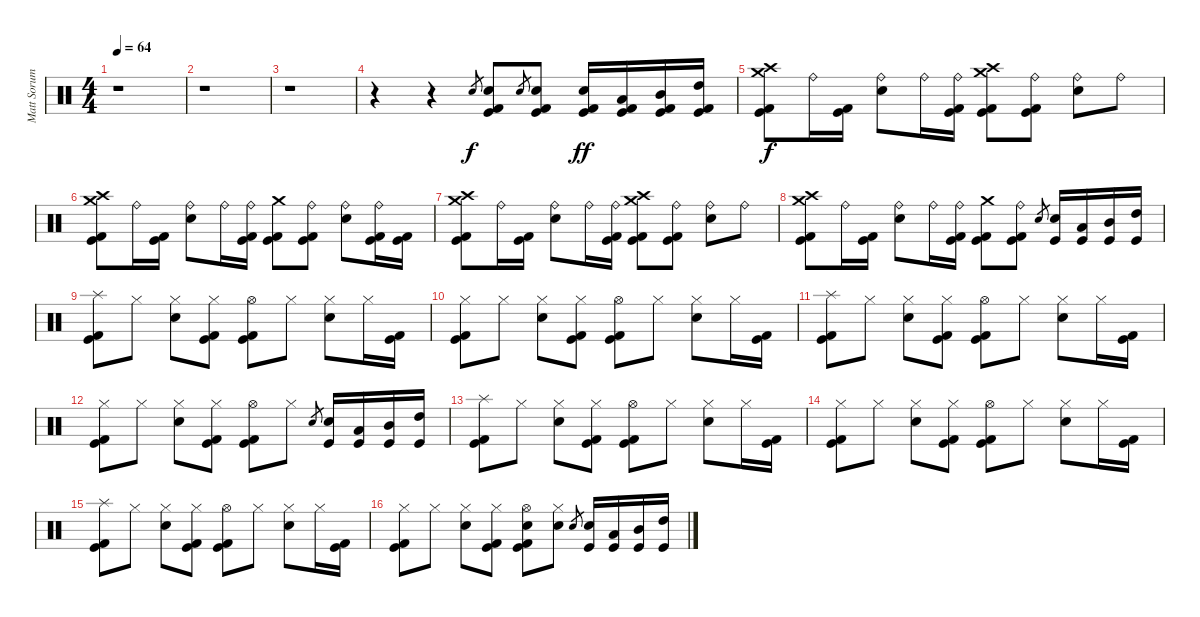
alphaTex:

\track ("Matt Sorum" "Matt Sorum") {instrument percussion}
\staff {score}
\articulation defaults
\ts (4 4)
\tempo 64
\clef neutral
\ks c
r.1{dy f} |
r.1 |
r.1 |
r.4 r.4 "Electric Snare (hit)".8{gr} ("Electric Snare (hit)" "Kick (hit) 2" "Kick (hit)").8 "Electric Snare (hit)".8{gr} ("Electric Snare (hit)" "Kick (hit) 2" "Kick (hit)").8 ("Electric Snare (hit)" "Kick (hit) 2" "Kick (hit)").16{dy ff} ("Low Tom (hit)" "Kick (hit) 2" "Kick (hit)").16 ("Mid Tom (hit)" "Kick (hit) 2" "Kick (hit)").16 ("High Tom (hit)" "Kick (hit) 2" "Kick (hit)").16 |
("Crash medium (hit)" "Crash high (hit)" "Kick (hit) 2" "Kick (hit)").8{dy f} "Ride (bell)".16 ("Kick (hit) 2" "Kick (hit)").16 ("Ride (bell)" "Electric Snare (hit)").8 "Ride (bell)".16 ("Ride (bell)" "Kick (hit) 2" "Kick (hit)").16 ("Crash medium (hit)" "Crash high (hit)" "Kick (hit) 2" "Kick (hit)").8 ("Ride (bell)" "Kick (hit) 2" "Kick (hit)").8 ("Ride (bell)" "Electric Snare (hit)").8 "Ride (bell)".8 |
("Crash medium (hit)" "Crash high (hit)" "Kick (hit) 2" "Kick (hit)").8 "Ride (bell)".16 ("Kick (hit) 2" "Kick (hit)").16 ("Ride (bell)" "Electric Snare (hit)").8 "Ride (bell)".16 ("Ride (bell)" "Kick (hit) 2" "Kick (hit)").16 ("Crash medium (hit)" "Kick (hit) 2" "Kick (hit)").8 ("Ride (bell)" "Kick (hit) 2" "Kick (hit)").8 ("Ride (bell)" "Electric Snare (hit)").8 ("Ride (bell)" "Kick (hit) 2" "Kick (hit)").16 ("Kick (hit) 2" "Kick (hit)").16 |
("Crash medium (hit)" "Crash high (hit)" "Kick (hit) 2" "Kick (hit)").8 "Ride (bell)".16 ("Kick (hit) 2" "Kick (hit)").16 ("Ride (bell)" "Electric Snare (hit)").8 "Ride (bell)".16 ("Ride (bell)" "Kick (hit) 2" "Kick (hit)").16 ("Crash medium (hit)" "Crash high (hit)" "Kick (hit) 2" "Kick (hit)").8 ("Ride (bell)" "Kick (hit) 2" "Kick (hit)").8 ("Ride (bell)" "Electric Snare (hit)").8 "Ride (bell)".8 |
("Crash medium (hit)" "Crash high (hit)" "Kick (hit) 2" "Kick (hit)").8 "Ride (bell)".16 ("Kick (hit) 2" "Kick (hit)").16 ("Ride (bell)" "Electric Snare (hit)").8 "Ride (bell)".16 ("Ride (bell)" "Kick (hit) 2" "Kick (hit)").16 ("Crash medium (hit)" "Kick (hit) 2" "Kick (hit)").8 ("Ride (bell)" "Kick (hit) 2" "Kick (hit)").8 "Electric Snare (hit)".8{gr} ("Electric Snare (hit)" "Kick (hit)").16 ("Low Tom (hit)" "Kick (hit)").16 ("Mid Tom (hit)" "Kick (hit)").16 ("High Tom (hit)" "Kick (hit)").16 |
("Splash (hit)" "Kick (hit) 2" "Kick (hit)").8 "Hi-Hat (closed)".8 ("Hi-Hat (closed)" "Electric Snare (hit)").8 ("Hi-Hat (closed)" "Kick (hit) 2" "Kick (hit)").8 ("Hi-Hat (open)" "Kick (hit) 2" "Kick (hit)").8 "Hi-Hat (closed)".8 ("Hi-Hat (closed)" "Electric Snare (hit)").8 "Hi-Hat (closed)".16 ("Kick (hit) 2" "Kick (hit)").16 |
("Hi-Hat (closed)" "Kick (hit) 2" "Kick (hit)").8 "Hi-Hat (closed)".8 ("Hi-Hat (closed)" "Electric Snare (hit)").8 ("Hi-Hat (closed)" "Kick (hit) 2" "Kick (hit)").8 ("Hi-Hat (open)" "Kick (hit) 2" "Kick (hit)").8 "Hi-Hat (closed)".8 ("Hi-Hat (closed)" "Electric Snare (hit)").8 "Hi-Hat (closed)".16 ("Kick (hit) 2" "Kick (hit)").16 |
("Splash (hit)" "Kick (hit) 2" "Kick (hit)").8 "Hi-Hat (closed)".8 ("Hi-Hat (closed)" "Electric Snare (hit)").8 ("Hi-Hat (closed)" "Kick (hit) 2" "Kick (hit)").8 ("Hi-Hat (open)" "Kick (hit) 2" "Kick (hit)").8 "Hi-Hat (closed)".8 ("Hi-Hat (closed)" "Electric Snare (hit)").8 "Hi-Hat (closed)".16 ("Kick (hit) 2" "Kick (hit)").16 |
("Hi-Hat (closed)" "Kick (hit) 2" "Kick (hit)").8 "Hi-Hat (closed)".8 ("Hi-Hat (closed)" "Electric Snare (hit)").8 ("Hi-Hat (closed)" "Kick (hit) 2" "Kick (hit)").8 ("Hi-Hat (open)" "Kick (hit) 2" "Kick (hit)").8 "Hi-Hat (closed)".8 "Electric Snare (hit)".8{gr} ("Electric Snare (hit)" "Kick (hit)").16 ("Low Tom (hit)" "Kick (hit)").16 ("Mid Tom (hit)" "Kick (hit)").16 ("High Tom (hit)" "Kick (hit)").16 |
("Splash (hit)" "Kick (hit) 2" "Kick (hit)").8 "Hi-Hat (closed)".8 ("Hi-Hat (closed)" "Electric Snare (hit)").8 ("Hi-Hat (closed)" "Kick (hit) 2" "Kick (hit)").8 ("Hi-Hat (open)" "Kick (hit) 2" "Kick (hit)").8 "Hi-Hat (closed)".8 ("Hi-Hat (closed)" "Electric Snare (hit)").8 "Hi-Hat (closed)".16 ("Kick (hit) 2" "Kick (hit)").16 |
("Hi-Hat (closed)" "Kick (hit) 2" "Kick (hit)").8 "Hi-Hat (closed)".8 ("Hi-Hat (closed)" "Electric Snare (hit)").8 ("Hi-Hat (closed)" "Kick (hit) 2" "Kick (hit)").8 ("Hi-Hat (open)" "Kick (hit) 2" "Kick (hit)").8 "Hi-Hat (closed)".8 ("Hi-Hat (closed)" "Electric Snare (hit)").8 "Hi-Hat (closed)".16 ("Kick (hit) 2" "Kick (hit)").16 |
("Splash (hit)" "Kick (hit) 2" "Kick (hit)").8 "Hi-Hat (closed)".8 ("Hi-Hat (closed)" "Electric Snare (hit)").8 ("Hi-Hat (closed)" "Kick (hit) 2" "Kick (hit)").8 ("Hi-Hat (open)" "Kick (hit) 2" "Kick (hit)").8 "Hi-Hat (closed)".8 ("Hi-Hat (closed)" "Electric Snare (hit)").8 "Hi-Hat (closed)".16 ("Kick (hit) 2" "Kick (hit)").16 |
("Hi-Hat (closed)" "Kick (hit) 2" "Kick (hit)").8 "Hi-Hat (closed)".8 ("Hi-Hat (closed)" "Electric Snare (hit)").8 ("Hi-Hat (closed)" "Kick (hit) 2" "Kick (hit)").8 ("Hi-Hat (open)" "Electric Snare (hit)" "Kick (hit) 2" "Kick (hit)").8 ("Hi-Hat (closed)" "Electric Snare (hit)").8 "Electric Snare (hit)".8{gr} ("Electric Snare (hit)" "Kick (hit)").16 ("Low Tom (hit)" "Kick (hit)").16 ("Mid Tom (hit)" "Kick (hit)").16 ("High Tom (hit)" "Kick (hit)").16
